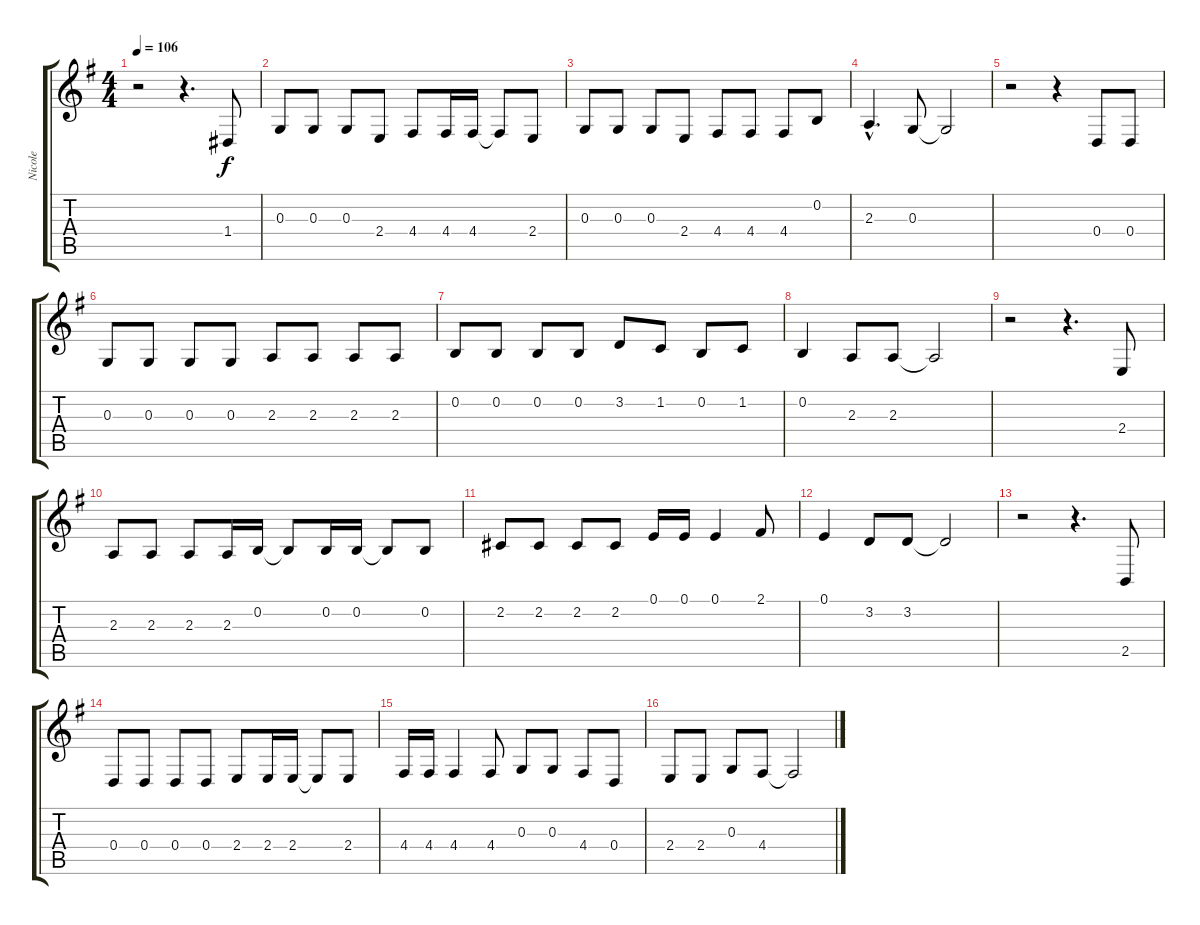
\track ("Nicole" "Nicole") {instrument clavinet}
\staff {score tabs}
\tuning (E4 B3 G3 D3 A2 E2) {hide}
\ts (4 4)
\tempo 106
\clef g2
\ks g
r.2{dy f} r.4{d} 1.4.8 |
0.3.8 0.3.8 0.3.8 2.4.8 4.4.8 4.4.16 4.4.16 4.4{t}.8 2.4.8 |
0.3.8 0.3.8 0.3.8 2.4.8 4.4.8 4.4.8 4.4.8 0.2.8 |
2.3{hac}.4{d} 0.3.8 0.3{t}.2 |
r.2 r.4 0.4.8 0.4.8 |
0.3.8 0.3.8 0.3.8 0.3.8 2.3.8 2.3.8 2.3.8 2.3.8 |
0.2.8 0.2.8 0.2.8 0.2.8 3.2.8 1.2.8 0.2.8 1.2.8 |
0.2.4 2.3.8 2.3.8 2.3{t}.2 |
r.2 r.4{d} 2.4.8 |
2.3.8 2.3.8 2.3.8 2.3.16 0.2.16 0.2{t}.8 0.2.16 0.2.16 0.2{t}.8 0.2.8 |
2.2.8 2.2.8 2.2.8 2.2.8 0.1.16 0.1.16 0.1.4 2.1.8 |
0.1.4 3.2.8 3.2.8 3.2{t}.2 |
r.2 r.4{d} 2.5.8 |
0.4.8 0.4.8 0.4.8 0.4.8 2.4.8 2.4.16 2.4.16 2.4{t}.8 2.4.8 |
4.4.16 4.4.16 4.4.4 4.4.8 0.3.8 0.3.8 4.4.8 0.4.8 |
2.4.8 2.4.8 0.3.8 4.4.8 4.4{t}.2
